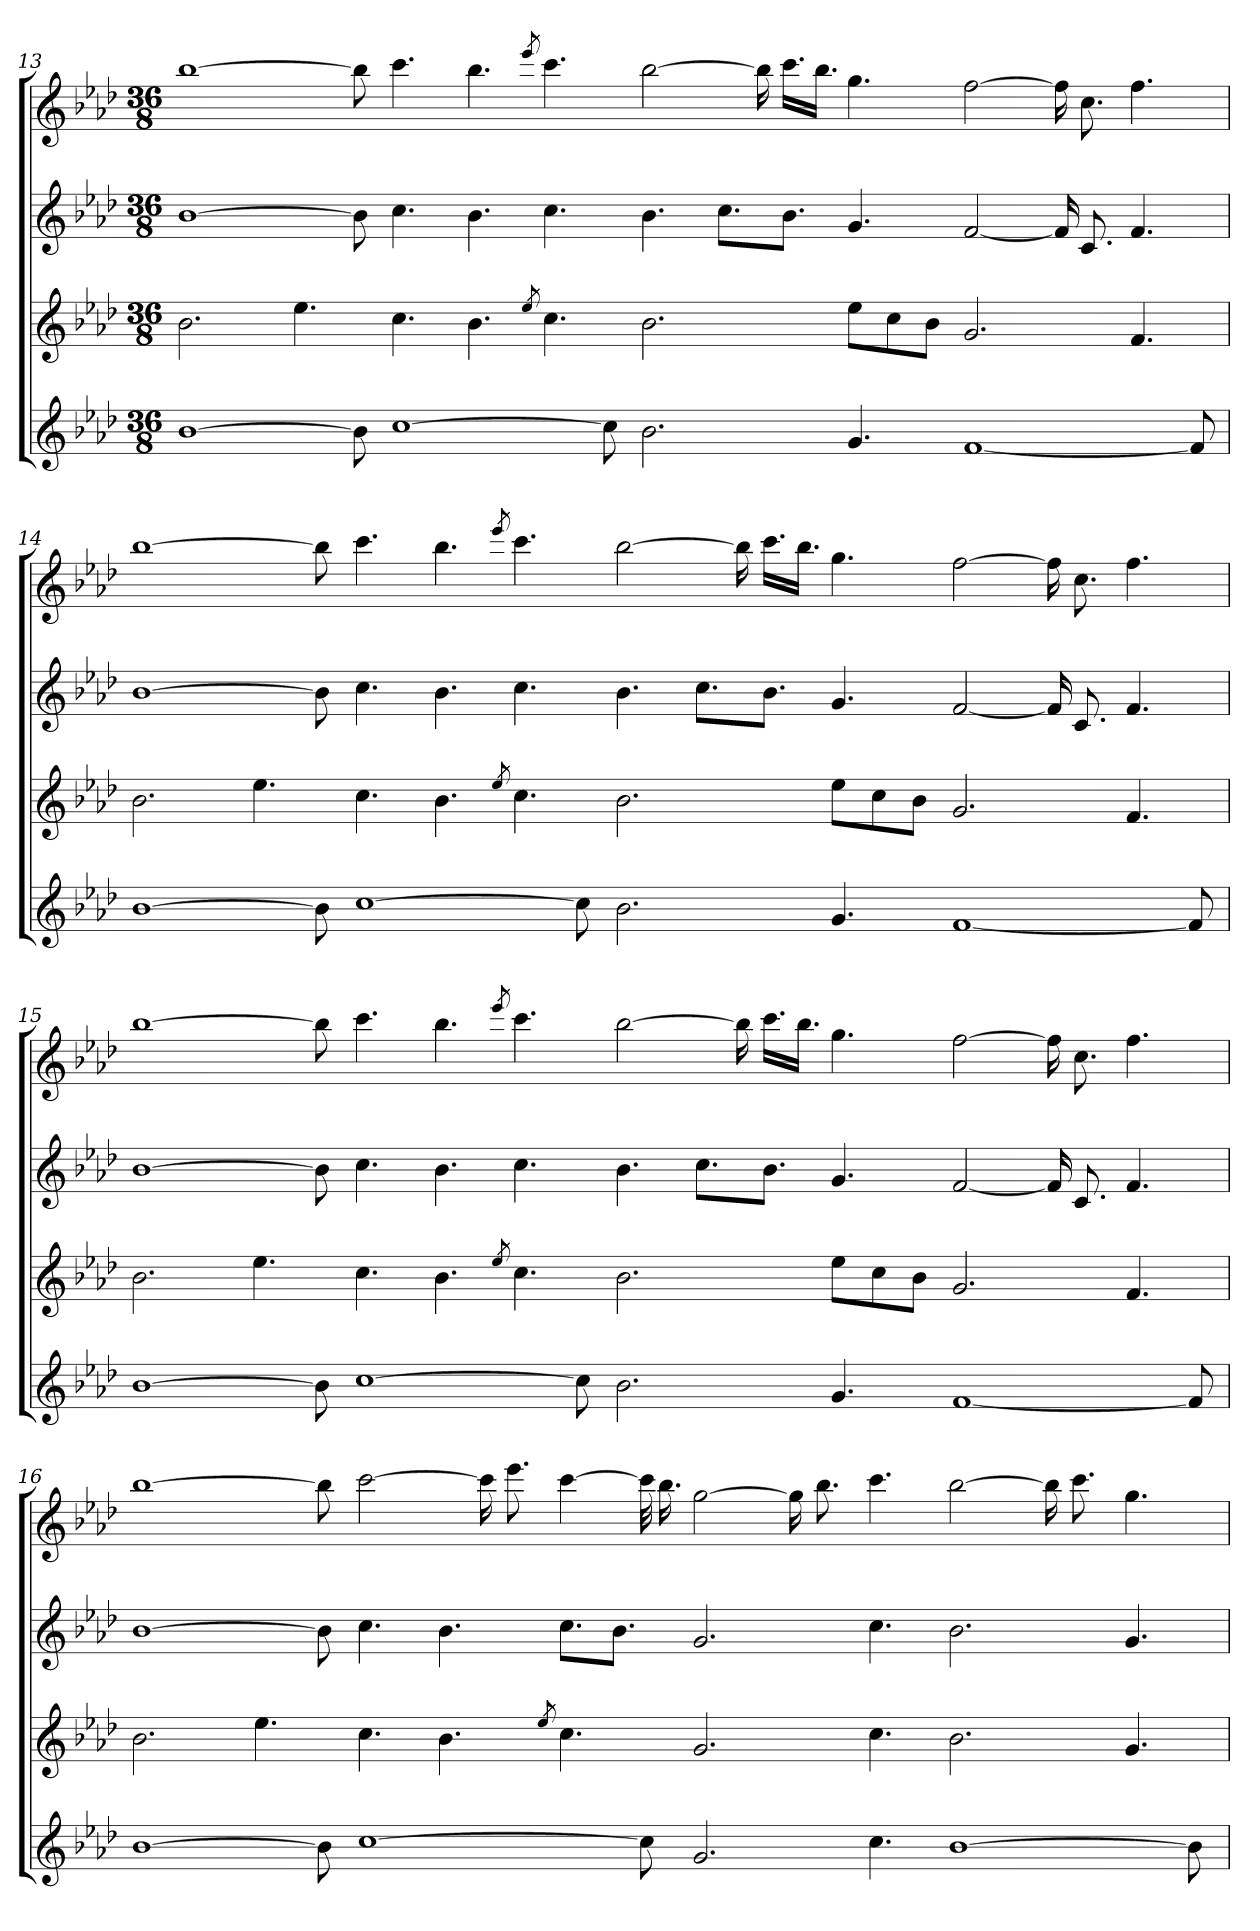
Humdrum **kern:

**kern	**kern	**kern	**kern
*part4	*part3	*part2	*part1
*staff4	*staff3	*staff2	*staff1
*clefG2	*clefG2	*clefG2	*clefG2
*k[b-e-a-d-]	*k[b-e-a-d-]	*k[b-e-a-d-]	*k[b-e-a-d-]
*M36/8	*M36/8	*M36/8	*M36/8
=13	=13	=13	=13
[1b-	2.b-	[1b-	[1bb-
.	4.ee-	.	.
8b-]	.	8b-]	8bb-]
[1cc	4.cc	4.cc	4.ccc
.	4.b-	4.b-	4.bb-
.	8qee-	.	8qeee-
.	4.cc	4.cc	4.ccc
8cc]	.	.	.
2.b-	2.b-	4.b-	[2bb-
.	.	8.cc\L	.
.	.	.	16bb-]
.	.	8.b-\J	16.ccc\LL
.	.	.	16.bb-\JJ
4.g	8ee-\L	4.g	4.gg
.	8cc\	.	.
.	8b-\J	.	.
[1f	2.g	[2f	[2ff
.	.	16f]	16ff]
.	.	8.c	8.cc
.	4.f	4.f	4.ff
8f]	.	.	.
=14	=14	=14	=14
[1b-	2.b-	[1b-	[1bb-
.	4.ee-	.	.
8b-]	.	8b-]	8bb-]
[1cc	4.cc	4.cc	4.ccc
.	4.b-	4.b-	4.bb-
.	8qee-	.	8qeee-
.	4.cc	4.cc	4.ccc
8cc]	.	.	.
2.b-	2.b-	4.b-	[2bb-
.	.	8.cc\L	.
.	.	.	16bb-]
.	.	8.b-\J	16.ccc\LL
.	.	.	16.bb-\JJ
4.g	8ee-\L	4.g	4.gg
.	8cc\	.	.
.	8b-\J	.	.
[1f	2.g	[2f	[2ff
.	.	16f]	16ff]
.	.	8.c	8.cc
.	4.f	4.f	4.ff
8f]	.	.	.
=15	=15	=15	=15
[1b-	2.b-	[1b-	[1bb-
.	4.ee-	.	.
8b-]	.	8b-]	8bb-]
[1cc	4.cc	4.cc	4.ccc
.	4.b-	4.b-	4.bb-
.	8qee-	.	8qeee-
.	4.cc	4.cc	4.ccc
8cc]	.	.	.
2.b-	2.b-	4.b-	[2bb-
.	.	8.cc\L	.
.	.	.	16bb-]
.	.	8.b-\J	16.ccc\LL
.	.	.	16.bb-\JJ
4.g	8ee-\L	4.g	4.gg
.	8cc\	.	.
.	8b-\J	.	.
[1f	2.g	[2f	[2ff
.	.	16f]	16ff]
.	.	8.c	8.cc
.	4.f	4.f	4.ff
8f]	.	.	.
=16	=16	=16	=16
[1b-	2.b-	[1b-	[1bb-
.	4.ee-	.	.
8b-]	.	8b-]	8bb-]
[1cc	4.cc	4.cc	[2ccc
.	4.b-	4.b-	.
.	.	.	16ccc]
.	.	.	8.eee-
.	8qee-	.	.
.	4.cc	8.cc\L	[4ccc
.	.	8.b-\J	.
8cc]	.	.	32ccc]
.	.	.	16.bb-
2.g	2.g	2.g	[2gg
.	.	.	16gg]
.	.	.	8.bb-
4.cc	4.cc	4.cc	4.ccc
[1b-	2.b-	2.b-	[2bb-
.	.	.	16bb-]
.	.	.	8.ccc
.	4.g	4.g	4.gg
8b-]	.	.	.
=	=	=	=
*-	*-	*-	*-
